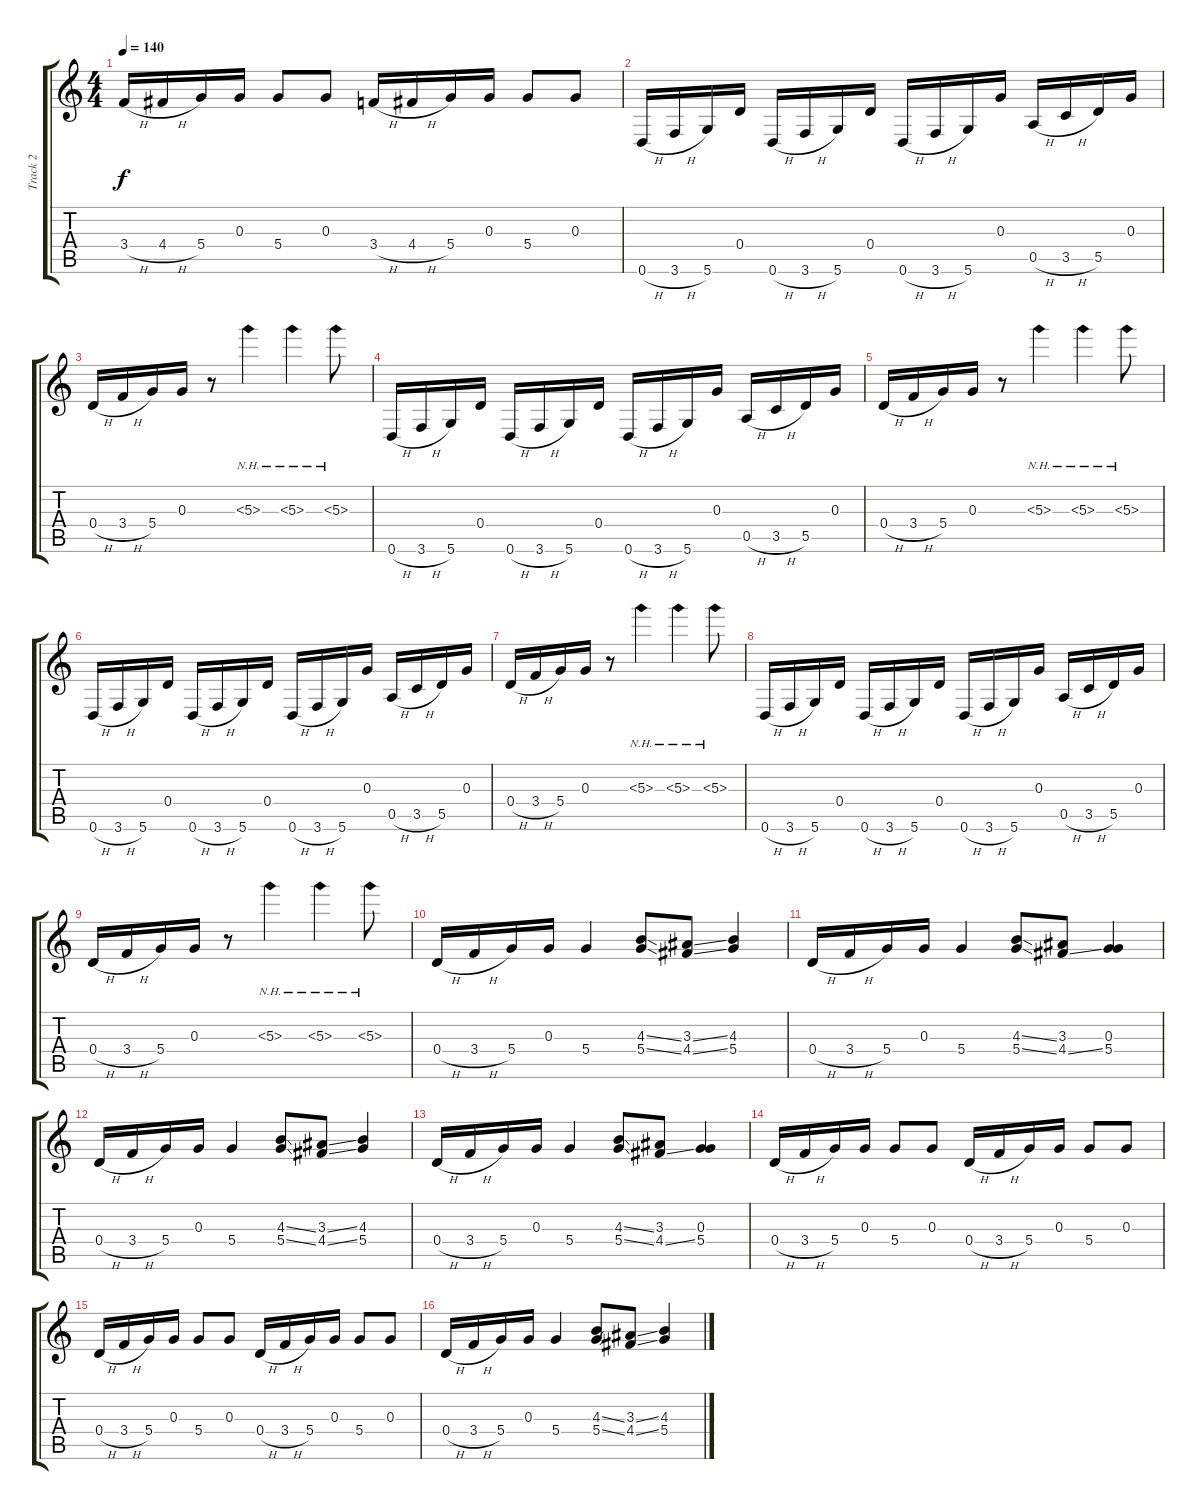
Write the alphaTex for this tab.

\track ("Track 2" "Track 2") {instrument acousticguitarsteel}
\staff {score tabs}
\tuning (E4 B3 G3 D3 A2 D2) {hide}
\ts (4 4)
\tempo 140
\clef g2
\ks c
3.4{h}.16{dy f} 4.4{h}.16 5.4.16 0.3.16 5.4.8 0.3.8 3.4{h}.16 4.4{h}.16 5.4.16 0.3.16 5.4.8 0.3.8 |
0.6{h}.16 3.6{h}.16 5.6.16 0.4.16 0.6{h}.16 3.6{h}.16 5.6.16 0.4.16 0.6{h}.16 3.6{h}.16 5.6.16 0.3.16 0.5{h}.16 3.5{h}.16 5.5.16 0.3.16 |
0.4{h}.16 3.4{h}.16 5.4.16 0.3.16 r.8 5.3{nh}.4 5.3{nh}.4 5.3{nh}.8 |
0.6{h}.16 3.6{h}.16 5.6.16 0.4.16 0.6{h}.16 3.6{h}.16 5.6.16 0.4.16 0.6{h}.16 3.6{h}.16 5.6.16 0.3.16 0.5{h}.16 3.5{h}.16 5.5.16 0.3.16 |
0.4{h}.16 3.4{h}.16 5.4.16 0.3.16 r.8 5.3{nh}.4 5.3{nh}.4 5.3{nh}.8 |
0.6{h}.16 3.6{h}.16 5.6.16 0.4.16 0.6{h}.16 3.6{h}.16 5.6.16 0.4.16 0.6{h}.16 3.6{h}.16 5.6.16 0.3.16 0.5{h}.16 3.5{h}.16 5.5.16 0.3.16 |
0.4{h}.16 3.4{h}.16 5.4.16 0.3.16 r.8 5.3{nh}.4 5.3{nh}.4 5.3{nh}.8 |
0.6{h}.16 3.6{h}.16 5.6.16 0.4.16 0.6{h}.16 3.6{h}.16 5.6.16 0.4.16 0.6{h}.16 3.6{h}.16 5.6.16 0.3.16 0.5{h}.16 3.5{h}.16 5.5.16 0.3.16 |
0.4{h}.16 3.4{h}.16 5.4.16 0.3.16 r.8 5.3{nh}.4 5.3{nh}.4 5.3{nh}.8 |
0.4{h}.16 3.4{h}.16 5.4.16 0.3.16 5.4.4 (4.3{ss} 5.4{ss}).8 (3.3{ss} 4.4{ss}).8 (4.3 5.4).4 |
0.4{h}.16 3.4{h}.16 5.4.16 0.3.16 5.4.4 (4.3{ss} 5.4{ss}).8 (3.3 4.4{ss}).8 (0.3 5.4).4 |
0.4{h}.16 3.4{h}.16 5.4.16 0.3.16 5.4.4 (4.3{ss} 5.4{ss}).8 (3.3{ss} 4.4{ss}).8 (4.3 5.4).4 |
0.4{h}.16 3.4{h}.16 5.4.16 0.3.16 5.4.4 (4.3{ss} 5.4{ss}).8 (3.3 4.4{ss}).8 (0.3 5.4).4 |
0.4{h}.16 3.4{h}.16 5.4.16 0.3.16 5.4.8 0.3.8 0.4{h}.16 3.4{h}.16 5.4.16 0.3.16 5.4.8 0.3.8 |
0.4{h}.16 3.4{h}.16 5.4.16 0.3.16 5.4.8 0.3.8 0.4{h}.16 3.4{h}.16 5.4.16 0.3.16 5.4.8 0.3.8 |
0.4{h}.16 3.4{h}.16 5.4.16 0.3.16 5.4.4 (4.3{ss} 5.4{ss}).8 (3.3{ss} 4.4{ss}).8 (4.3 5.4).4
